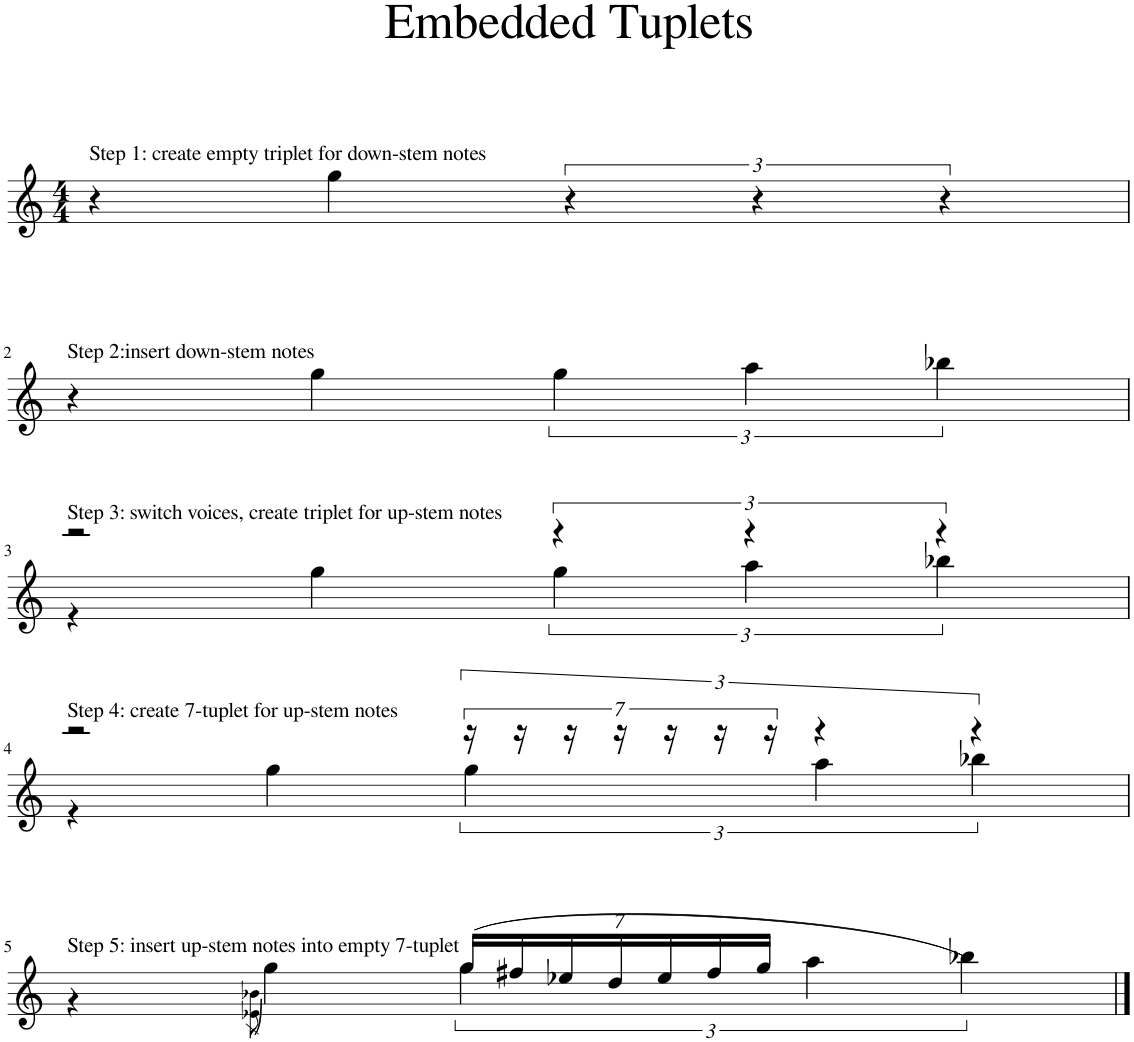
**kern
*part1
*staff1
*I"Piano
*I'Pno.
*clefG2
*k[]
*M4/4
=1
!LO:TX:a:t=Step 1&colon; create empty triplet for down-stem notes
4r
4gg\
2r
!!LO:LB:g=z
=2
!LO:TX:a:t=Step 2&colon;insert down-stem notes
4r
4gg\
6gg\
6aa\
6bb-X\
!!LO:LB:g=z
=3
*^
!LO:TX:a:t=Step 3&colon; switch voices, create triplet for up-stem notes	!
2r	4r
.	4gg\
2r	6gg\
.	6aa\
.	6bb-X\
!!LO:LB:g=z	!!
=4	=4
!LO:TX:a:t=Step 4&colon; create 7-tuplet for up-stem notes	!
2r	4r
.	4gg\
42r	6gg\
42r	.
42r	.
42r	.
42r	.
42r	.
42r	.
6r	6aa\
6r	6bb-X\
!!LO:LB:g=z	!!
=5	=5
!LO:TX:a:t=Step 5&colon; insert up-stem notes into empty 7-tuplet	!
2ryy	4r
.	(8qe-X\ 8qb-X\
.	4gg\)
(42gg/LL	6gg\
42ff#X/	.
42ee-X/	.
42dd/	.
42ee-/	.
42ff#/	.
42gg/JJ	.
6ryy	6aa\
6ryy)	6bb-X\
*v	*v
==
*-
